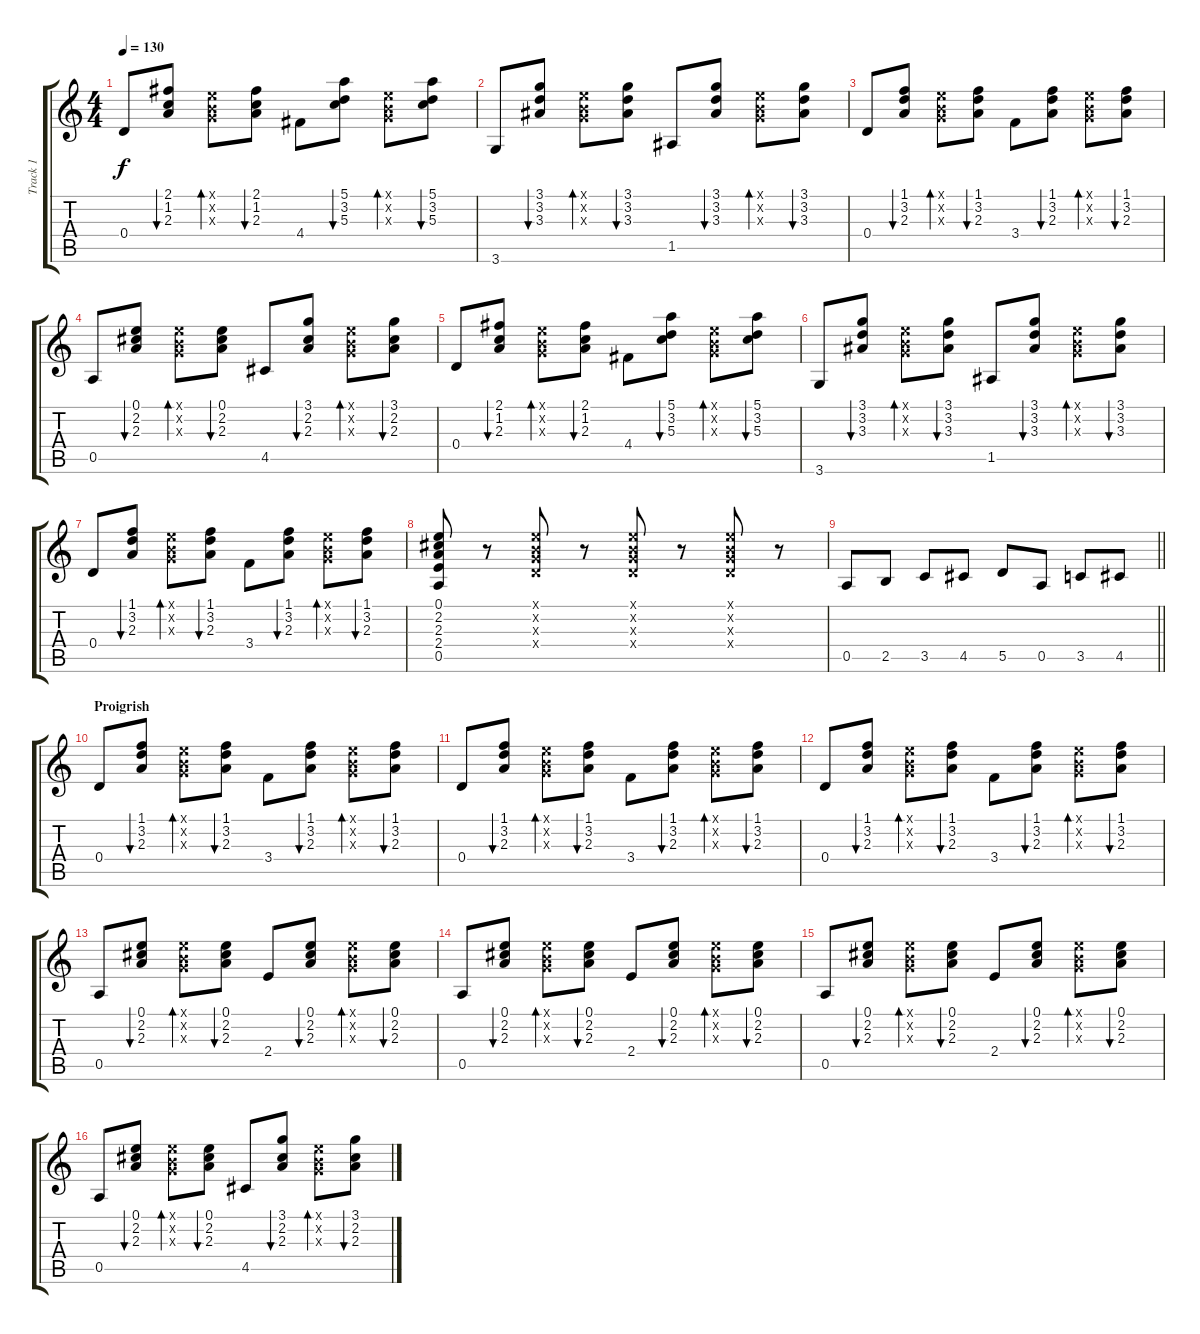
\track ("Track 1" "Track 1") {instrument acousticguitarsteel}
\staff {score tabs}
\tuning (E4 B3 G3 D3 A2 E2) {hide}
\ts (4 4)
\tempo 130
\clef g2
\ks c
0.4.8{dy f} (2.1 1.2 2.3).8{bu 60} (0.1{x} 0.2{x} 0.3{x}).8{bd 60} (2.1 1.2 2.3).8{bu 60} 4.4.8 (5.1 3.2 5.3).8{bu 60} (0.1{x} 0.2{x} 0.3{x}).8{bd 60} (5.1 3.2 5.3).8{bu 60} |
3.6.8 (3.1 3.2 3.3).8{bu 60} (0.1{x} 0.2{x} 0.3{x}).8{bd 60} (3.1 3.2 3.3).8{bu 60} 1.5.8 (3.1 3.2 3.3).8{bu 60} (0.1{x} 0.2{x} 0.3{x}).8{bd 60} (3.1 3.2 3.3).8{bu 60} |
0.4.8 (1.1 3.2 2.3).8{bu 60} (0.1{x} 0.2{x} 0.3{x}).8{bd 60} (1.1 3.2 2.3).8{bu 60} 3.4.8 (1.1 3.2 2.3).8{bu 60} (0.1{x} 0.2{x} 0.3{x}).8{bd 60} (1.1 3.2 2.3).8{bu 60} |
0.5.8 (0.1 2.2 2.3).8{bu 60} (0.1{x} 0.2{x} 0.3{x}).8{bd 60} (0.1 2.2 2.3).8{bu 60} 4.5.8 (3.1 2.2 2.3).8{bu 60} (0.1{x} 0.2{x} 0.3{x}).8{bd 60} (3.1 2.2 2.3).8{bu 60} |
0.4.8 (2.1 1.2 2.3).8{bu 60} (0.1{x} 0.2{x} 0.3{x}).8{bd 60} (2.1 1.2 2.3).8{bu 60} 4.4.8 (5.1 3.2 5.3).8{bu 60} (0.1{x} 0.2{x} 0.3{x}).8{bd 60} (5.1 3.2 5.3).8{bu 60} |
3.6.8 (3.1 3.2 3.3).8{bu 60} (0.1{x} 0.2{x} 0.3{x}).8{bd 60} (3.1 3.2 3.3).8{bu 60} 1.5.8 (3.1 3.2 3.3).8{bu 60} (0.1{x} 0.2{x} 0.3{x}).8{bd 60} (3.1 3.2 3.3).8{bu 60} |
0.4.8 (1.1 3.2 2.3).8{bu 60} (0.1{x} 0.2{x} 0.3{x}).8{bd 60} (1.1 3.2 2.3).8{bu 60} 3.4.8 (1.1 3.2 2.3).8{bu 60} (0.1{x} 0.2{x} 0.3{x}).8{bd 60} (1.1 3.2 2.3).8{bu 60} |
(0.1 2.2 2.3 2.4 0.5).8 r.8 (0.1{x} 0.2{x} 0.3{x} 0.4{x}).8 r.8 (0.1{x} 0.2{x} 0.3{x} 0.4{x}).8 r.8 (0.1{x} 0.2{x} 0.3{x} 0.4{x}).8 r.8 |
\barLineRight lightlight
0.5.8 2.5.8 3.5.8 4.5.8 5.5.8 0.5.8 3.5.8 4.5.8 |
\section ("" "Proigrish")
0.4.8 (1.1 3.2 2.3).8{bu 60} (0.1{x} 0.2{x} 0.3{x}).8{bd 60} (1.1 3.2 2.3).8{bu 60} 3.4.8 (1.1 3.2 2.3).8{bu 60} (0.1{x} 0.2{x} 0.3{x}).8{bd 60} (1.1 3.2 2.3).8{bu 60} |
0.4.8 (1.1 3.2 2.3).8{bu 60} (0.1{x} 0.2{x} 0.3{x}).8{bd 60} (1.1 3.2 2.3).8{bu 60} 3.4.8 (1.1 3.2 2.3).8{bu 60} (0.1{x} 0.2{x} 0.3{x}).8{bd 60} (1.1 3.2 2.3).8{bu 60} |
0.4.8 (1.1 3.2 2.3).8{bu 60} (0.1{x} 0.2{x} 0.3{x}).8{bd 60} (1.1 3.2 2.3).8{bu 60} 3.4.8 (1.1 3.2 2.3).8{bu 60} (0.1{x} 0.2{x} 0.3{x}).8{bd 60} (1.1 3.2 2.3).8{bu 60} |
0.5.8 (0.1 2.2 2.3).8{bu 60} (0.1{x} 0.2{x} 0.3{x}).8{bd 60} (0.1 2.2 2.3).8{bu 60} 2.4.8 (0.1 2.2 2.3).8{bu 60} (0.1{x} 0.2{x} 0.3{x}).8{bd 60} (0.1 2.2 2.3).8{bu 60} |
0.5.8 (0.1 2.2 2.3).8{bu 60} (0.1{x} 0.2{x} 0.3{x}).8{bd 60} (0.1 2.2 2.3).8{bu 60} 2.4.8 (0.1 2.2 2.3).8{bu 60} (0.1{x} 0.2{x} 0.3{x}).8{bd 60} (0.1 2.2 2.3).8{bu 60} |
0.5.8 (0.1 2.2 2.3).8{bu 60} (0.1{x} 0.2{x} 0.3{x}).8{bd 60} (0.1 2.2 2.3).8{bu 60} 2.4.8 (0.1 2.2 2.3).8{bu 60} (0.1{x} 0.2{x} 0.3{x}).8{bd 60} (0.1 2.2 2.3).8{bu 60} |
0.5.8 (0.1 2.2 2.3).8{bu 60} (0.1{x} 0.2{x} 0.3{x}).8{bd 60} (0.1 2.2 2.3).8{bu 60} 4.5.8 (3.1 2.2 2.3).8{bu 60} (0.1{x} 0.2{x} 0.3{x}).8{bd 60} (3.1 2.2 2.3).8{bu 60}
